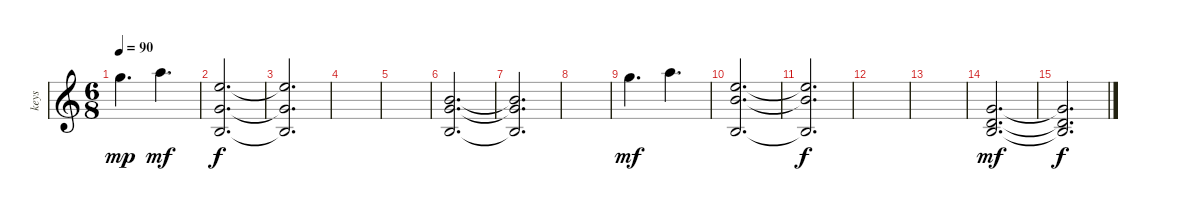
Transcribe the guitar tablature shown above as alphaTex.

\track ("keys" "keys") {instrument pad2warm}
\staff {score}
\tuning (E4 B3 G3 D3 A2 E2) {hide}
\ts (6 8)
\tempo 90
\clef g2
\ks c
15.1.4{d dy mp volume 8} 17.1.4{d dy mf} |
(12.1 8.2 4.3).2{d dy f} |
(12.1{t} 8.2{t} 4.3{t}).2{d volume 2} |
|
|
(3.1 12.2 4.3).2{d} |
(3.1{t} 12.2{t} 4.3{t}).2{d volume 2} |
|
15.1.4{d dy mf volume 8} 17.1.4{d} |
(12.1 12.2 4.3).2{d} |
(12.1{t} 12.2{t} 4.3{t}).2{d dy f volume 2} |
|
|
(3.1 3.2 4.3).2{d dy mf} |
(3.1{t} 3.2{t} 4.3{t}).2{d dy f volume 2}
